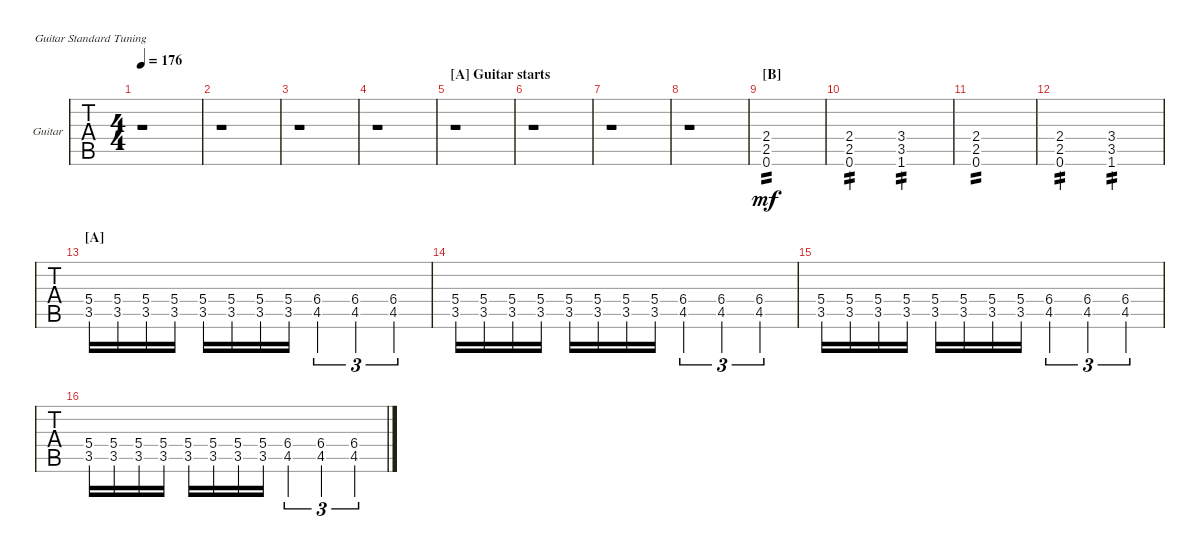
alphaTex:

\defaultSystemsLayout 4
\bracketExtendMode groupsimilarinstruments
\firstSystemTrackNameOrientation horizontal
\otherSystemsTrackNameOrientation horizontal
\track ("Guitar" "Guitar") {instrument distortionguitar}
\staff {tabs}
\tuning (E4 B3 G3 D3 A2 E2)
\ts (4 4)
\tempo 176
\clef g2
\ks c
r.1{dy mf} |
r.1 |
r.1 |
r.1 |
\section ("A" "Guitar starts")
r.1 |
r.1 |
r.1 |
r.1 |
\section ("B" "")
(0.6 2.5 2.4).1{tp 2} |
(2.4 2.5 0.6).2{tp 2} (3.4 3.5 1.6).2{tp 2} |
(0.6 2.5 2.4).1{tp 2} |
(2.4 2.5 0.6).2{tp 2} (1.6 3.5 3.4).2{tp 2} |
\section ("A" "")
(3.5 5.4).16 (3.5 5.4).16 (3.5 5.4).16 (3.5 5.4).16 (3.5 5.4).16 (3.5 5.4).16 (3.5 5.4).16 (3.5 5.4).16 (4.5 6.4).4{tu (3 2)} (4.5 6.4).4{tu (3 2)} (4.5 6.4).4{tu (3 2)} |
(3.5 5.4).16 (3.5 5.4).16 (3.5 5.4).16 (3.5 5.4).16 (3.5 5.4).16 (3.5 5.4).16 (3.5 5.4).16 (3.5 5.4).16 (4.5 6.4).4{tu (3 2)} (4.5 6.4).4{tu (3 2)} (4.5 6.4).4{tu (3 2)} |
(3.5 5.4).16 (3.5 5.4).16 (3.5 5.4).16 (3.5 5.4).16 (3.5 5.4).16 (3.5 5.4).16 (3.5 5.4).16 (3.5 5.4).16 (4.5 6.4).4{tu (3 2)} (4.5 6.4).4{tu (3 2)} (4.5 6.4).4{tu (3 2)} |
(3.5 5.4).16 (3.5 5.4).16 (3.5 5.4).16 (3.5 5.4).16 (3.5 5.4).16 (3.5 5.4).16 (3.5 5.4).16 (3.5 5.4).16 (4.5 6.4).4{tu (3 2)} (4.5 6.4).4{tu (3 2)} (4.5 6.4).4{tu (3 2)}
